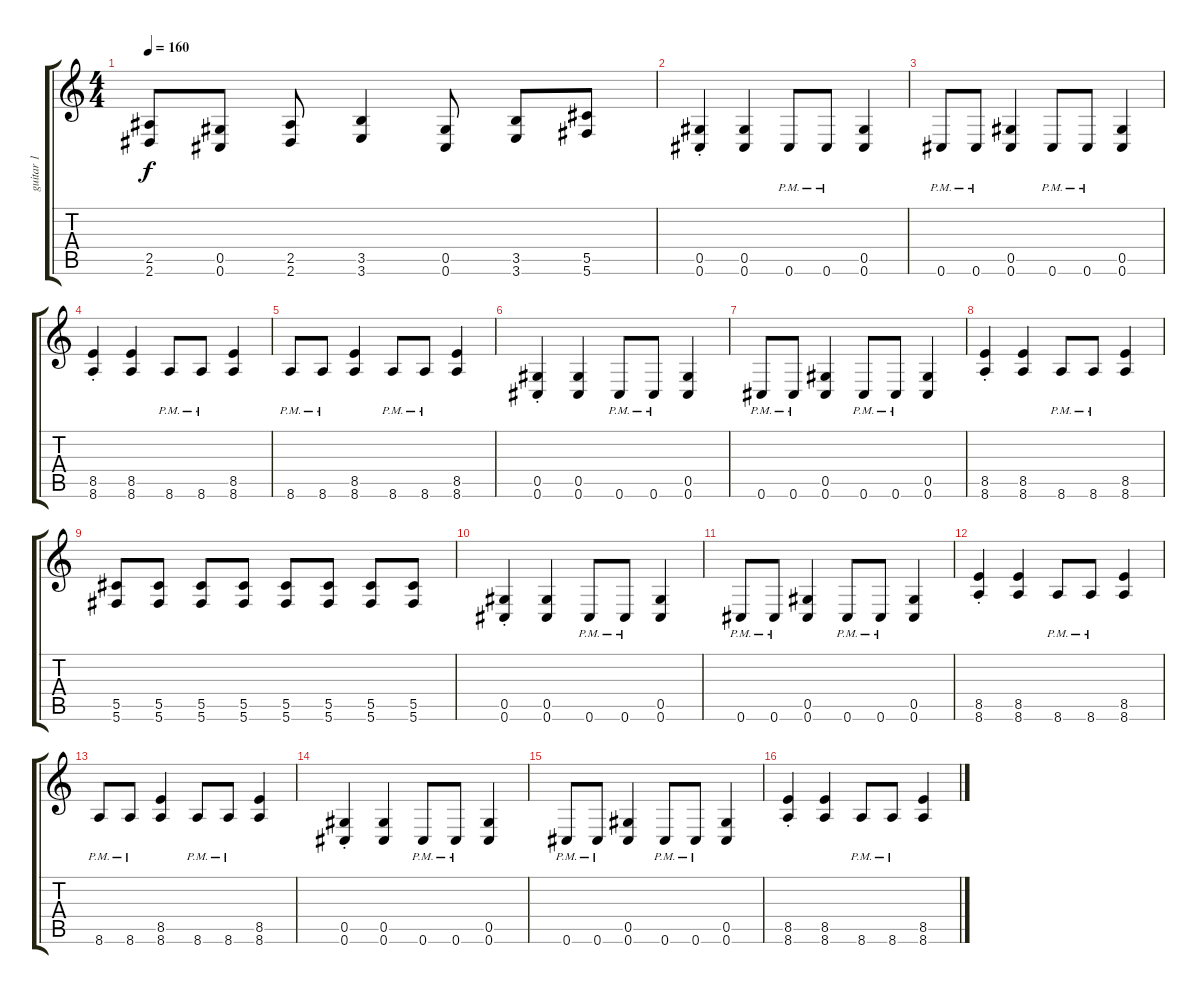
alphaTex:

\track ("guitar 1" "guitar 1") {instrument distortionguitar}
\staff {score tabs}
\tuning (Eb4 Bb3 Gb3 Db3 Ab2 Db2) {hide}
\ts (4 4)
\tempo 160
\clef g2
\ks c
(2.5{t} 2.6{t}).8{dy f} (0.5 0.6).8 (2.5 2.6).8 (3.5 3.6).4 (0.5 0.6).8 (3.5 3.6).8 (5.5 5.6).8 |
(0.5{st} 0.6{st}).4 (0.5 0.6).4 0.6{pm}.8 0.6{pm}.8 (0.5 0.6).4 |
0.6{pm}.8 0.6{pm}.8 (0.5 0.6).4 0.6{pm}.8 0.6{pm}.8 (0.5 0.6).4 |
(8.5{st} 8.6{st}).4 (8.5 8.6).4 8.6{pm}.8 8.6{pm}.8 (8.5 8.6).4 |
8.6{pm}.8 8.6{pm}.8 (8.5 8.6).4 8.6{pm}.8 8.6{pm}.8 (8.5 8.6).4 |
(0.5{st} 0.6{st}).4 (0.5 0.6).4 0.6{pm}.8 0.6{pm}.8 (0.5 0.6).4 |
0.6{pm}.8 0.6{pm}.8 (0.5 0.6).4 0.6{pm}.8 0.6{pm}.8 (0.5 0.6).4 |
(8.5{st} 8.6{st}).4 (8.5 8.6).4 8.6{pm}.8 8.6{pm}.8 (8.5 8.6).4 |
(5.5 5.6).8 (5.5 5.6).8 (5.5 5.6).8 (5.5 5.6).8 (5.5 5.6).8 (5.5 5.6).8 (5.5 5.6).8 (5.5 5.6).8 |
(0.5{st} 0.6{st}).4 (0.5 0.6).4 0.6{pm}.8 0.6{pm}.8 (0.5 0.6).4 |
0.6{pm}.8 0.6{pm}.8 (0.5 0.6).4 0.6{pm}.8 0.6{pm}.8 (0.5 0.6).4 |
(8.5{st} 8.6{st}).4 (8.5 8.6).4 8.6{pm}.8 8.6{pm}.8 (8.5 8.6).4 |
8.6{pm}.8 8.6{pm}.8 (8.5 8.6).4 8.6{pm}.8 8.6{pm}.8 (8.5 8.6).4 |
(0.5{st} 0.6{st}).4 (0.5 0.6).4 0.6{pm}.8 0.6{pm}.8 (0.5 0.6).4 |
0.6{pm}.8 0.6{pm}.8 (0.5 0.6).4 0.6{pm}.8 0.6{pm}.8 (0.5 0.6).4 |
(8.5{st} 8.6{st}).4 (8.5 8.6).4 8.6{pm}.8 8.6{pm}.8 (8.5 8.6).4
